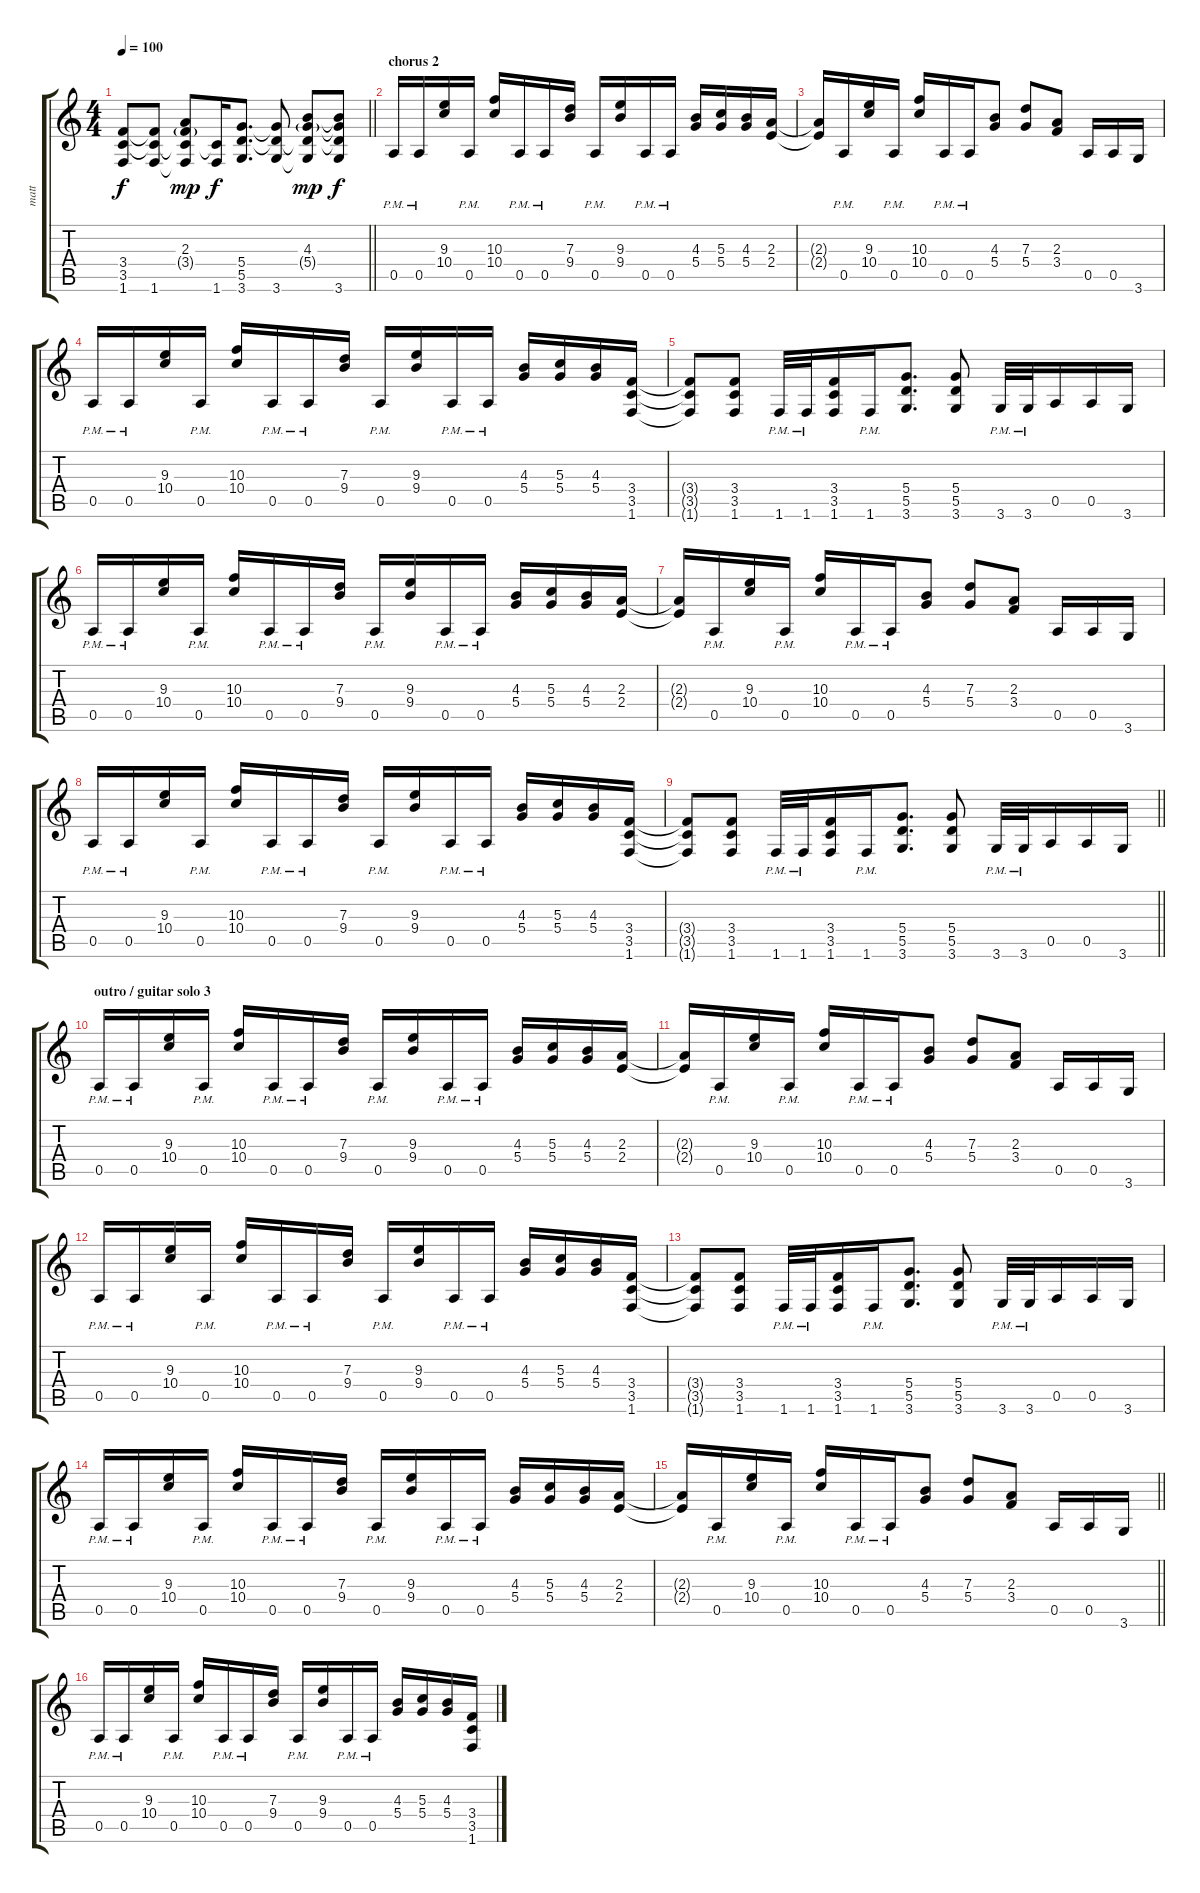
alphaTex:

\track ("matt" "matt") {instrument distortionguitar}
\staff {score tabs}
\tuning (E4 B3 G3 D3 A2 E2) {hide}
\ts (4 4)
\tempo 100
\clef g2
\barLineRight lightlight
\ks c
(3.4{t} 3.5{t} 1.6{t}).8{dy f} (3.4{t} 3.5{t} 1.6).8 (2.3 3.4{g} 3.5{t} 1.6{t}).8{dy mp} (3.5{t} 1.6).16{dy f} (5.4 5.5 3.6).8{d} (5.4{t} 5.5{t} 3.6).8 (4.3 5.4{g} 5.5{t} 3.6{t}).8{dy mp} (4.3{t} 5.4{t} 5.5{t} 3.6).8{dy f} |
\section ("" "chorus 2")
0.5{pm}.16 0.5{pm}.16 (9.3 10.4).16 0.5{pm}.16 (10.3 10.4).16 0.5{pm}.16 0.5{pm}.16 (7.3 9.4).16 0.5{pm}.16 (9.3 9.4).16 0.5{pm}.16 0.5{pm}.16 (4.3 5.4).16 (5.3 5.4).16 (4.3 5.4).16 (2.3 2.4).16 |
(2.3{t} 2.4{t}).16 0.5{pm}.16 (9.3 10.4).16 0.5{pm}.16 (10.3 10.4).16 0.5{pm}.16 0.5{pm}.16 (4.3 5.4).8 (7.3 5.4).8 (2.3 3.4).8 0.5.16 0.5.16 3.6.16 |
0.5{pm}.16 0.5{pm}.16 (9.3 10.4).16 0.5{pm}.16 (10.3 10.4).16 0.5{pm}.16 0.5{pm}.16 (7.3 9.4).16 0.5{pm}.16 (9.3 9.4).16 0.5{pm}.16 0.5{pm}.16 (4.3 5.4).16 (5.3 5.4).16 (4.3 5.4).16 (3.4 3.5 1.6).16 |
(3.4{t} 3.5{t} 1.6{t}).8 (3.4 3.5 1.6).8 1.6{pm}.32 1.6{pm}.32 (3.4 3.5 1.6).16 1.6{pm}.16 (5.4 5.5 3.6).8{d} (5.4 5.5 3.6).8 3.6{pm}.32 3.6{pm}.32 0.5.16 0.5.16 3.6.16 |
0.5{pm}.16 0.5{pm}.16 (9.3 10.4).16 0.5{pm}.16 (10.3 10.4).16 0.5{pm}.16 0.5{pm}.16 (7.3 9.4).16 0.5{pm}.16 (9.3 9.4).16 0.5{pm}.16 0.5{pm}.16 (4.3 5.4).16 (5.3 5.4).16 (4.3 5.4).16 (2.3 2.4).16 |
(2.3{t} 2.4{t}).16 0.5{pm}.16 (9.3 10.4).16 0.5{pm}.16 (10.3 10.4).16 0.5{pm}.16 0.5{pm}.16 (4.3 5.4).8 (7.3 5.4).8 (2.3 3.4).8 0.5.16 0.5.16 3.6.16 |
0.5{pm}.16 0.5{pm}.16 (9.3 10.4).16 0.5{pm}.16 (10.3 10.4).16 0.5{pm}.16 0.5{pm}.16 (7.3 9.4).16 0.5{pm}.16 (9.3 9.4).16 0.5{pm}.16 0.5{pm}.16 (4.3 5.4).16 (5.3 5.4).16 (4.3 5.4).16 (3.4 3.5 1.6).16 |
\barLineRight lightlight
(3.4{t} 3.5{t} 1.6{t}).8 (3.4 3.5 1.6).8 1.6{pm}.32 1.6{pm}.32 (3.4 3.5 1.6).16 1.6{pm}.16 (5.4 5.5 3.6).8{d} (5.4 5.5 3.6).8 3.6{pm}.32 3.6{pm}.32 0.5.16 0.5.16 3.6.16 |
\section ("" "outro / guitar solo 3")
0.5{pm}.16 0.5{pm}.16 (9.3 10.4).16 0.5{pm}.16 (10.3 10.4).16 0.5{pm}.16 0.5{pm}.16 (7.3 9.4).16 0.5{pm}.16 (9.3 9.4).16 0.5{pm}.16 0.5{pm}.16 (4.3 5.4).16 (5.3 5.4).16 (4.3 5.4).16 (2.3 2.4).16 |
(2.3{t} 2.4{t}).16 0.5{pm}.16 (9.3 10.4).16 0.5{pm}.16 (10.3 10.4).16 0.5{pm}.16 0.5{pm}.16 (4.3 5.4).8 (7.3 5.4).8 (2.3 3.4).8 0.5.16 0.5.16 3.6.16 |
0.5{pm}.16 0.5{pm}.16 (9.3 10.4).16 0.5{pm}.16 (10.3 10.4).16 0.5{pm}.16 0.5{pm}.16 (7.3 9.4).16 0.5{pm}.16 (9.3 9.4).16 0.5{pm}.16 0.5{pm}.16 (4.3 5.4).16 (5.3 5.4).16 (4.3 5.4).16 (3.4 3.5 1.6).16 |
(3.4{t} 3.5{t} 1.6{t}).8 (3.4 3.5 1.6).8 1.6{pm}.32 1.6{pm}.32 (3.4 3.5 1.6).16 1.6{pm}.16 (5.4 5.5 3.6).8{d} (5.4 5.5 3.6).8 3.6{pm}.32 3.6{pm}.32 0.5.16 0.5.16 3.6.16 |
0.5{pm}.16 0.5{pm}.16 (9.3 10.4).16 0.5{pm}.16 (10.3 10.4).16 0.5{pm}.16 0.5{pm}.16 (7.3 9.4).16 0.5{pm}.16 (9.3 9.4).16 0.5{pm}.16 0.5{pm}.16 (4.3 5.4).16 (5.3 5.4).16 (4.3 5.4).16 (2.3 2.4).16 |
\barLineRight lightlight
(2.3{t} 2.4{t}).16 0.5{pm}.16 (9.3 10.4).16 0.5{pm}.16 (10.3 10.4).16 0.5{pm}.16 0.5{pm}.16 (4.3 5.4).8 (7.3 5.4).8 (2.3 3.4).8 0.5.16 0.5.16 3.6.16 |
0.5{pm}.16 0.5{pm}.16 (9.3 10.4).16 0.5{pm}.16 (10.3 10.4).16 0.5{pm}.16 0.5{pm}.16 (7.3 9.4).16 0.5{pm}.16 (9.3 9.4).16 0.5{pm}.16 0.5{pm}.16 (4.3 5.4).16 (5.3 5.4).16 (4.3 5.4).16 (3.4 3.5 1.6).16
